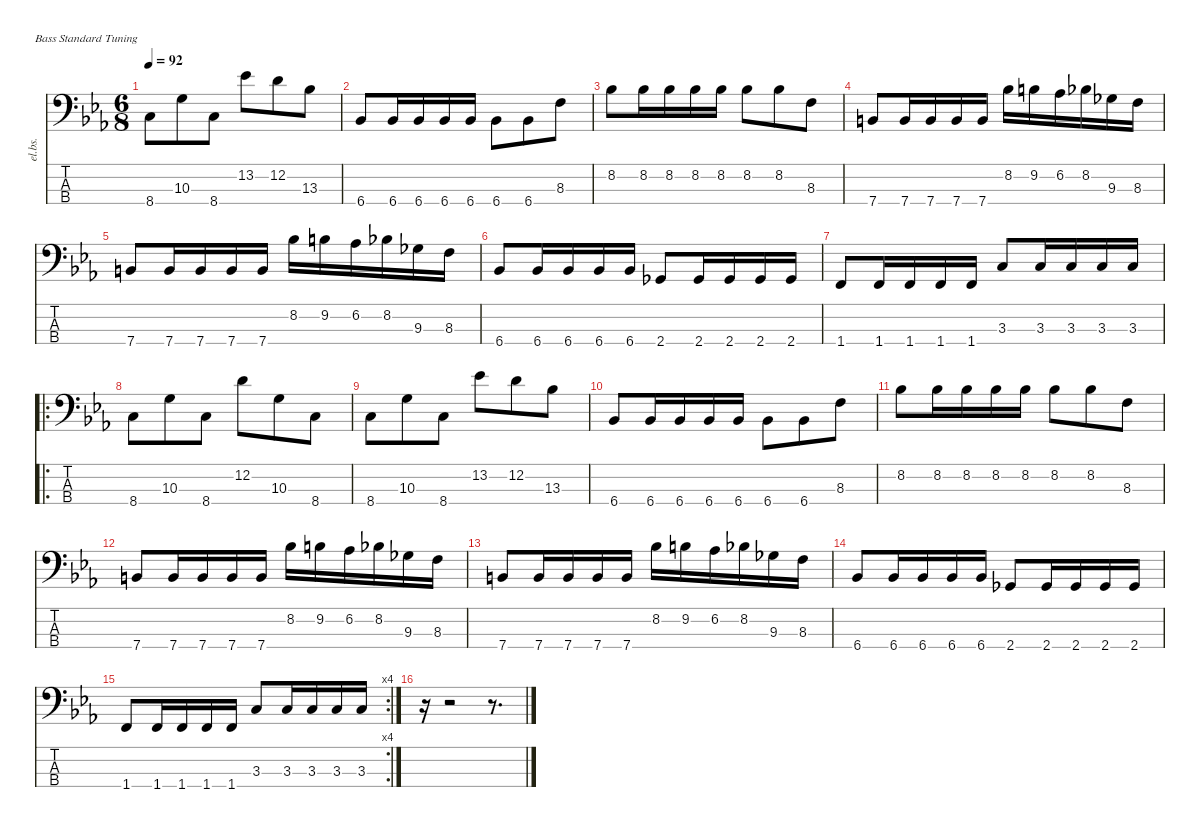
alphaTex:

\defaultSystemsLayout 4
\hideDynamics
\bracketExtendMode nobrackets
\track ("Bass - Martin Lopez" "el.bs.") {instrument electricbassfinger}
\staff {score tabs}
\tuning (G2 D2 A1 E1)
\ts (6 8)
\tempo 92
\clef f4
\ks cminor
8.4{acc forcenatural}.8{dy f} 10.3{acc forcenatural}.8 8.4{acc forcenatural}.8 13.2{acc b}.8 12.2{acc forcenatural}.8 13.3{acc b}.8 |
6.4{acc b}.8 6.4{acc b}.16 6.4{acc b}.16 6.4{acc b}.16 6.4{acc b}.16 6.4{acc b}.8 6.4{acc b}.8 8.3{acc forcenatural}.8 |
8.2{acc b}.8 8.2{acc b}.16 8.2{acc b}.16 8.2{acc b}.16 8.2{acc b}.16 8.2{acc b}.8 8.2{acc b}.8 8.3{acc forcenatural}.8 |
7.4{acc forcenatural}.8 7.4{acc forcenatural}.16 7.4{acc forcenatural}.16 7.4{acc forcenatural}.16 7.4{acc forcenatural}.16 8.2{acc b}.16 9.2{acc forcenatural}.16 6.2{acc b}.16 8.2{acc b}.16 9.3{acc b}.16 8.3{acc forcenatural}.16 |
7.4{acc forcenatural}.8 7.4{acc forcenatural}.16 7.4{acc forcenatural}.16 7.4{acc forcenatural}.16 7.4{acc forcenatural}.16 8.2{acc b}.16 9.2{acc forcenatural}.16 6.2{acc b}.16 8.2{acc b}.16 9.3{acc b}.16 8.3{acc forcenatural}.16 |
6.4{acc b}.8 6.4{acc b}.16 6.4{acc b}.16 6.4{acc b}.16 6.4{acc b}.16 2.4{acc b}.8 2.4{acc b}.16 2.4{acc b}.16 2.4{acc b}.16 2.4{acc b}.16 |
1.4{acc forcenatural}.8 1.4{acc forcenatural}.16 1.4{acc forcenatural}.16 1.4{acc forcenatural}.16 1.4{acc forcenatural}.16 3.3{acc forcenatural}.8 3.3{acc forcenatural}.16 3.3{acc forcenatural}.16 3.3{acc forcenatural}.16 3.3{acc forcenatural}.16 |
\ro
8.4{acc forcenatural}.8 10.3{acc forcenatural}.8 8.4{acc forcenatural}.8 12.2{acc forcenatural}.8 10.3{acc forcenatural}.8 8.4{acc forcenatural}.8 |
8.4{acc forcenatural}.8 10.3{acc forcenatural}.8 8.4{acc forcenatural}.8 13.2{acc b}.8 12.2{acc forcenatural}.8 13.3{acc b}.8 |
6.4{acc b}.8 6.4{acc b}.16 6.4{acc b}.16 6.4{acc b}.16 6.4{acc b}.16 6.4{acc b}.8 6.4{acc b}.8 8.3{acc forcenatural}.8 |
8.2{acc b}.8 8.2{acc b}.16 8.2{acc b}.16 8.2{acc b}.16 8.2{acc b}.16 8.2{acc b}.8 8.2{acc b}.8 8.3{acc forcenatural}.8 |
7.4{acc forcenatural}.8 7.4{acc forcenatural}.16 7.4{acc forcenatural}.16 7.4{acc forcenatural}.16 7.4{acc forcenatural}.16 8.2{acc b}.16 9.2{acc forcenatural}.16 6.2{acc b}.16 8.2{acc b}.16 9.3{acc b}.16 8.3{acc forcenatural}.16 |
7.4{acc forcenatural}.8 7.4{acc forcenatural}.16 7.4{acc forcenatural}.16 7.4{acc forcenatural}.16 7.4{acc forcenatural}.16 8.2{acc b}.16 9.2{acc forcenatural}.16 6.2{acc b}.16 8.2{acc b}.16 9.3{acc b}.16 8.3{acc forcenatural}.16 |
6.4{acc b}.8 6.4{acc b}.16 6.4{acc b}.16 6.4{acc b}.16 6.4{acc b}.16 2.4{acc b}.8 2.4{acc b}.16 2.4{acc b}.16 2.4{acc b}.16 2.4{acc b}.16 |
\rc 4
1.4{acc forcenatural}.8 1.4{acc forcenatural}.16 1.4{acc forcenatural}.16 1.4{acc forcenatural}.16 1.4{acc forcenatural}.16 3.3{acc forcenatural}.8 3.3{acc forcenatural}.16 3.3{acc forcenatural}.16 3.3{acc forcenatural}.16 3.3{acc forcenatural}.16 |
r.16 r.2 r.8{d}
